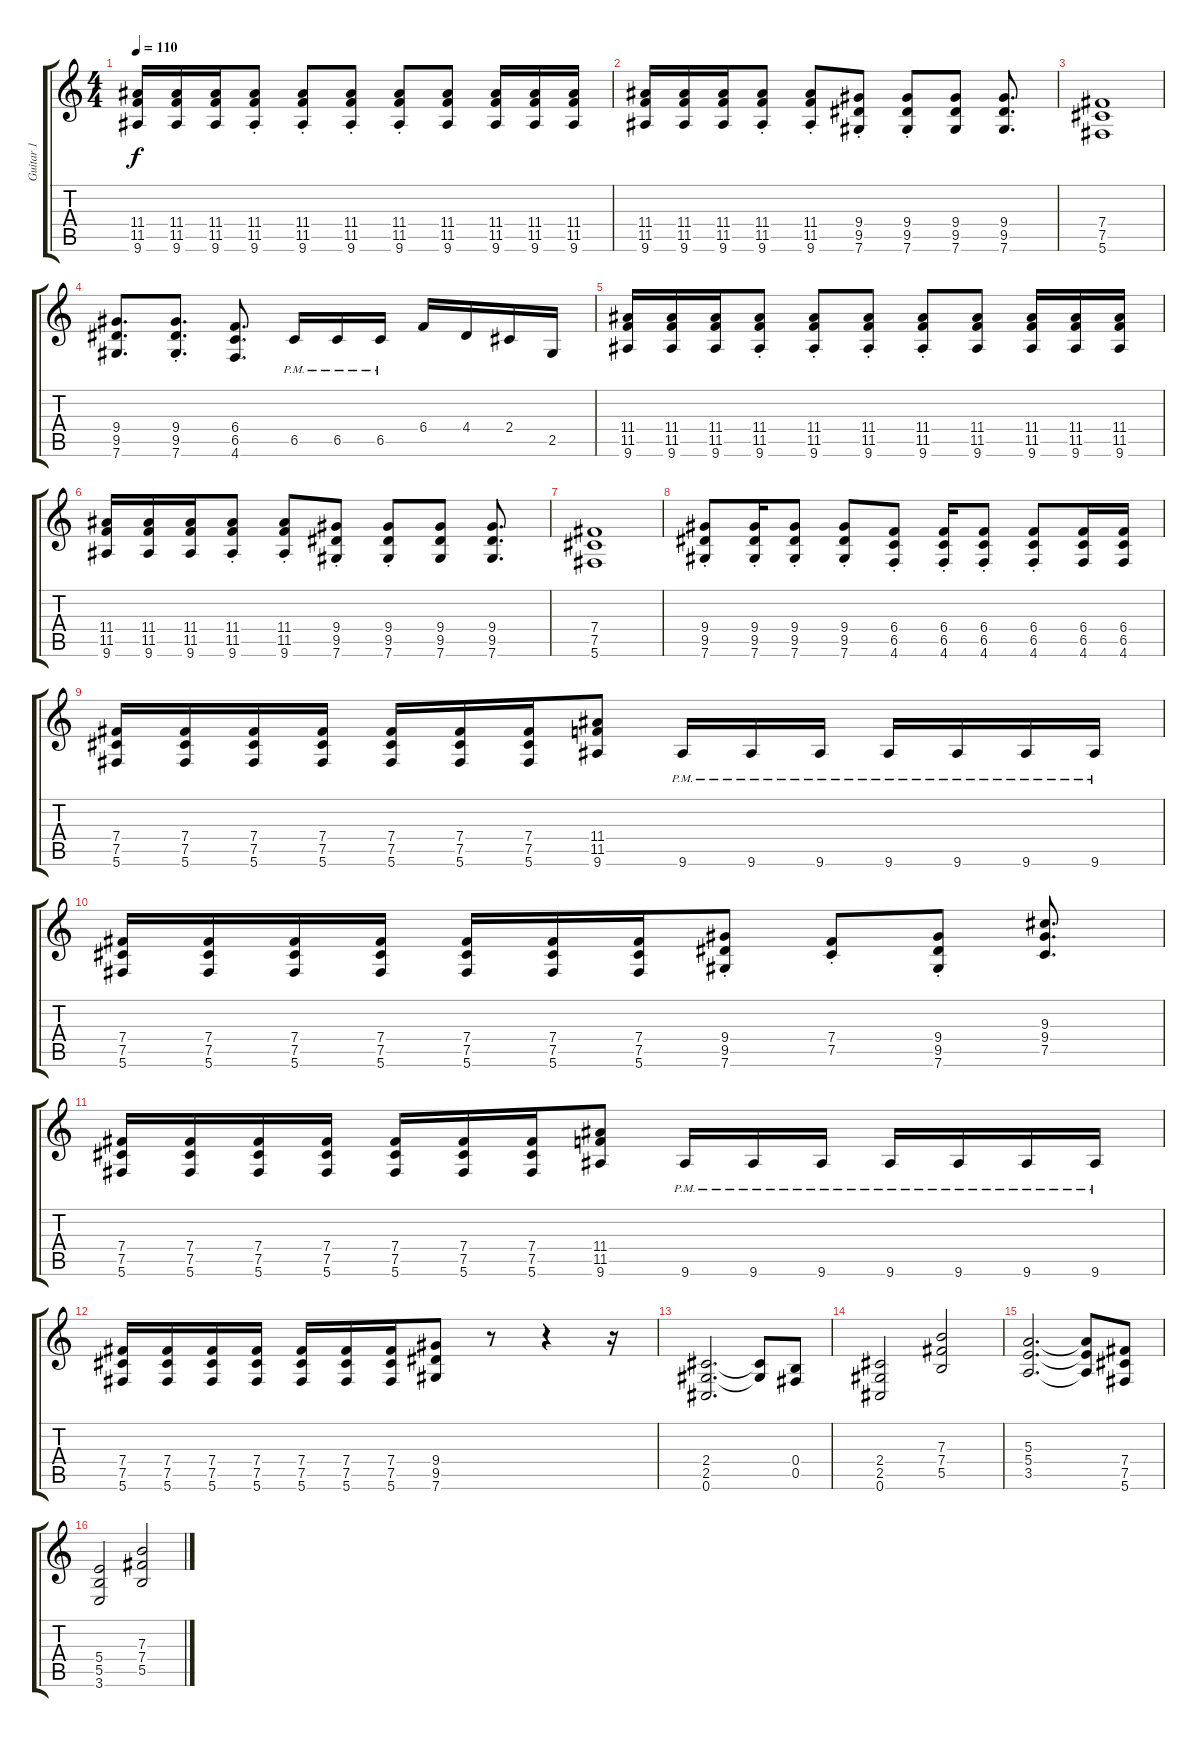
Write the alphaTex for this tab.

\track ("Guitar 1" "Guitar 1") {instrument distortionguitar}
\staff {score tabs}
\tuning (Db4 Ab3 E3 B2 Gb2 Db2) {hide}
\ts (4 4)
\tempo 110
\clef g2
\ks c
(11.4 11.5 9.6).16{dy f} (11.4 11.5 9.6).16 (11.4 11.5 9.6).16 (11.4{st} 11.5{st} 9.6{st}).8 (11.4{st} 11.5{st} 9.6{st}).8 (11.4{st} 11.5{st} 9.6{st}).8 (11.4{st} 11.5{st} 9.6{st}).8 (11.4 11.5 9.6).8 (11.4 11.5 9.6).16 (11.4 11.5 9.6).16 (11.4 11.5 9.6).16 |
(11.4 11.5 9.6).16 (11.4 11.5 9.6).16 (11.4 11.5 9.6).16 (11.4{st} 11.5{st} 9.6{st}).8 (11.4{st} 11.5{st} 9.6{st}).8 (9.4{st} 9.5{st} 7.6{st}).8 (9.4{st} 9.5{st} 7.6{st}).8 (9.4 9.5 7.6).8 (9.4 9.5 7.6).8{d} |
(7.4 7.5 5.6).1 |
(9.4 9.5 7.6).8{d} (9.4{st} 9.5{st} 7.6{st}).8{d} (6.4 6.5 4.6).8{d} 6.5{pm}.16 6.5{pm}.16 6.5{pm}.16 6.4.16 4.4.16 2.4.16 2.5.16 |
(11.4 11.5 9.6).16 (11.4 11.5 9.6).16 (11.4 11.5 9.6).16 (11.4{st} 11.5{st} 9.6{st}).8 (11.4{st} 11.5{st} 9.6{st}).8 (11.4{st} 11.5{st} 9.6{st}).8 (11.4{st} 11.5{st} 9.6{st}).8 (11.4 11.5 9.6).8 (11.4 11.5 9.6).16 (11.4 11.5 9.6).16 (11.4 11.5 9.6).16 |
(11.4 11.5 9.6).16 (11.4 11.5 9.6).16 (11.4 11.5 9.6).16 (11.4{st} 11.5{st} 9.6{st}).8 (11.4{st} 11.5{st} 9.6{st}).8 (9.4{st} 9.5{st} 7.6{st}).8 (9.4{st} 9.5{st} 7.6{st}).8 (9.4 9.5 7.6).8 (9.4 9.5 7.6).8{d} |
(7.4 7.5 5.6).1 |
(9.4{st} 9.5{st} 7.6{st}).8 (9.4{st} 9.5{st} 7.6{st}).16 (9.4{st} 9.5{st} 7.6{st}).8 (9.4{st} 9.5{st} 7.6{st}).8 (6.4{st} 6.5{st} 4.6{st}).8 (6.4{st} 6.5{st} 4.6{st}).16 (6.4{st} 6.5{st} 4.6{st}).8 (6.4{st} 6.5{st} 4.6{st}).8 (6.4 6.5 4.6).16 (6.4 6.5 4.6).16 |
(7.4 7.5 5.6).16 (7.4 7.5 5.6).16 (7.4 7.5 5.6).16 (7.4 7.5 5.6).16 (7.4 7.5 5.6).16 (7.4 7.5 5.6).16 (7.4 7.5 5.6).16 (11.4 11.5 9.6).8 9.6{pm}.16 9.6{pm}.16 9.6{pm}.16 9.6{pm}.16 9.6{pm}.16 9.6{pm}.16 9.6{pm}.16 |
(7.4 7.5 5.6).16 (7.4 7.5 5.6).16 (7.4 7.5 5.6).16 (7.4 7.5 5.6).16 (7.4 7.5 5.6).16 (7.4 7.5 5.6).16 (7.4 7.5 5.6).16 (9.4{st} 9.5{st} 7.6).8 (7.4{st} 7.5{st}).8 (9.4{st} 9.5{st} 7.6).8 (9.3 9.4 7.5).8{d} |
(7.4 7.5 5.6).16 (7.4 7.5 5.6).16 (7.4 7.5 5.6).16 (7.4 7.5 5.6).16 (7.4 7.5 5.6).16 (7.4 7.5 5.6).16 (7.4 7.5 5.6).16 (11.4 11.5 9.6).8 9.6{pm}.16 9.6{pm}.16 9.6{pm}.16 9.6{pm}.16 9.6{pm}.16 9.6{pm}.16 9.6{pm}.16 |
(7.4 7.5 5.6).16 (7.4 7.5 5.6).16 (7.4 7.5 5.6).16 (7.4 7.5 5.6).16 (7.4 7.5 5.6).16 (7.4 7.5 5.6).16 (7.4 7.5 5.6).16 (9.4 9.5 7.6).8 r.8 r.4 r.16 |
(2.4 2.5 0.6).2{d} (2.4{t} 2.5{t}).8 (0.4 0.5).8 |
(2.4 2.5 0.6).2 (7.3 7.4 5.5).2 |
(5.3 5.4 3.5).2{d} (5.3{t} 5.4{t} 3.5{t}).8 (7.4 7.5 5.6).8 |
(5.4 5.5 3.6).2 (7.3 7.4 5.5).2
